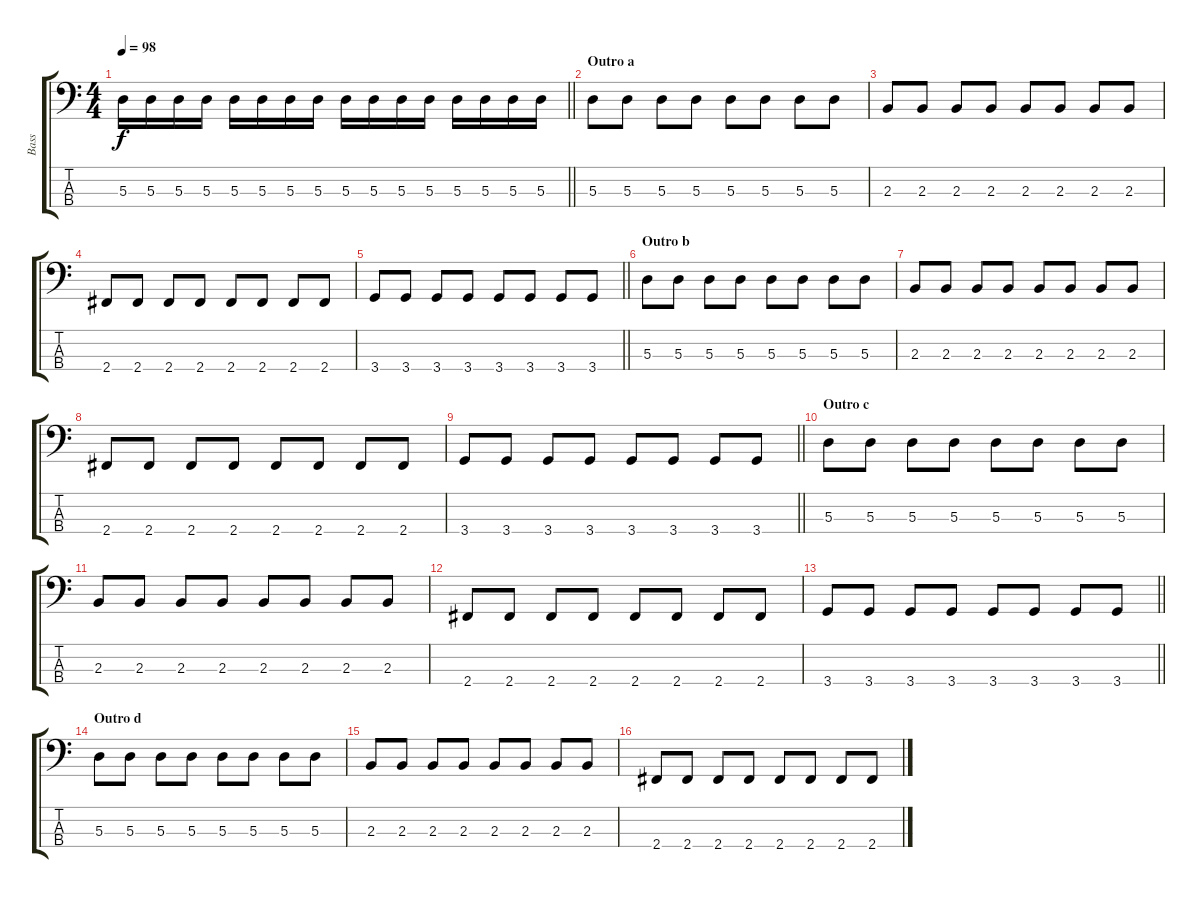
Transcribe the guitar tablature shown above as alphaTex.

\track ("Bass" "Bass") {instrument electricbassfinger}
\staff {score tabs}
\tuning (G2 D2 A1 E1) {hide}
\ts (4 4)
\tempo 98
\clef f4
\barLineRight lightlight
\ks c
5.3.16{dy f} 5.3.16 5.3.16 5.3.16 5.3.16 5.3.16 5.3.16 5.3.16 5.3.16 5.3.16 5.3.16 5.3.16 5.3.16 5.3.16 5.3.16 5.3.16 |
\section ("" "Outro a")
5.3.8 5.3.8 5.3.8 5.3.8 5.3.8 5.3.8 5.3.8 5.3.8 |
2.3.8 2.3.8 2.3.8 2.3.8 2.3.8 2.3.8 2.3.8 2.3.8 |
2.4.8 2.4.8 2.4.8 2.4.8 2.4.8 2.4.8 2.4.8 2.4.8 |
\barLineRight lightlight
3.4.8 3.4.8 3.4.8 3.4.8 3.4.8 3.4.8 3.4.8 3.4.8 |
\section ("" "Outro b")
5.3.8 5.3.8 5.3.8 5.3.8 5.3.8 5.3.8 5.3.8 5.3.8 |
2.3.8 2.3.8 2.3.8 2.3.8 2.3.8 2.3.8 2.3.8 2.3.8 |
2.4.8 2.4.8 2.4.8 2.4.8 2.4.8 2.4.8 2.4.8 2.4.8 |
\barLineRight lightlight
3.4.8 3.4.8 3.4.8 3.4.8 3.4.8 3.4.8 3.4.8 3.4.8 |
\section ("" "Outro c")
5.3.8 5.3.8 5.3.8 5.3.8 5.3.8 5.3.8 5.3.8 5.3.8 |
2.3.8 2.3.8 2.3.8 2.3.8 2.3.8 2.3.8 2.3.8 2.3.8 |
2.4.8 2.4.8 2.4.8 2.4.8 2.4.8 2.4.8 2.4.8 2.4.8 |
\barLineRight lightlight
3.4.8 3.4.8 3.4.8 3.4.8 3.4.8 3.4.8 3.4.8 3.4.8 |
\section ("" "Outro d")
5.3.8 5.3.8 5.3.8 5.3.8 5.3.8 5.3.8 5.3.8 5.3.8 |
2.3.8 2.3.8 2.3.8 2.3.8 2.3.8 2.3.8 2.3.8 2.3.8 |
2.4.8 2.4.8 2.4.8 2.4.8 2.4.8 2.4.8 2.4.8 2.4.8
